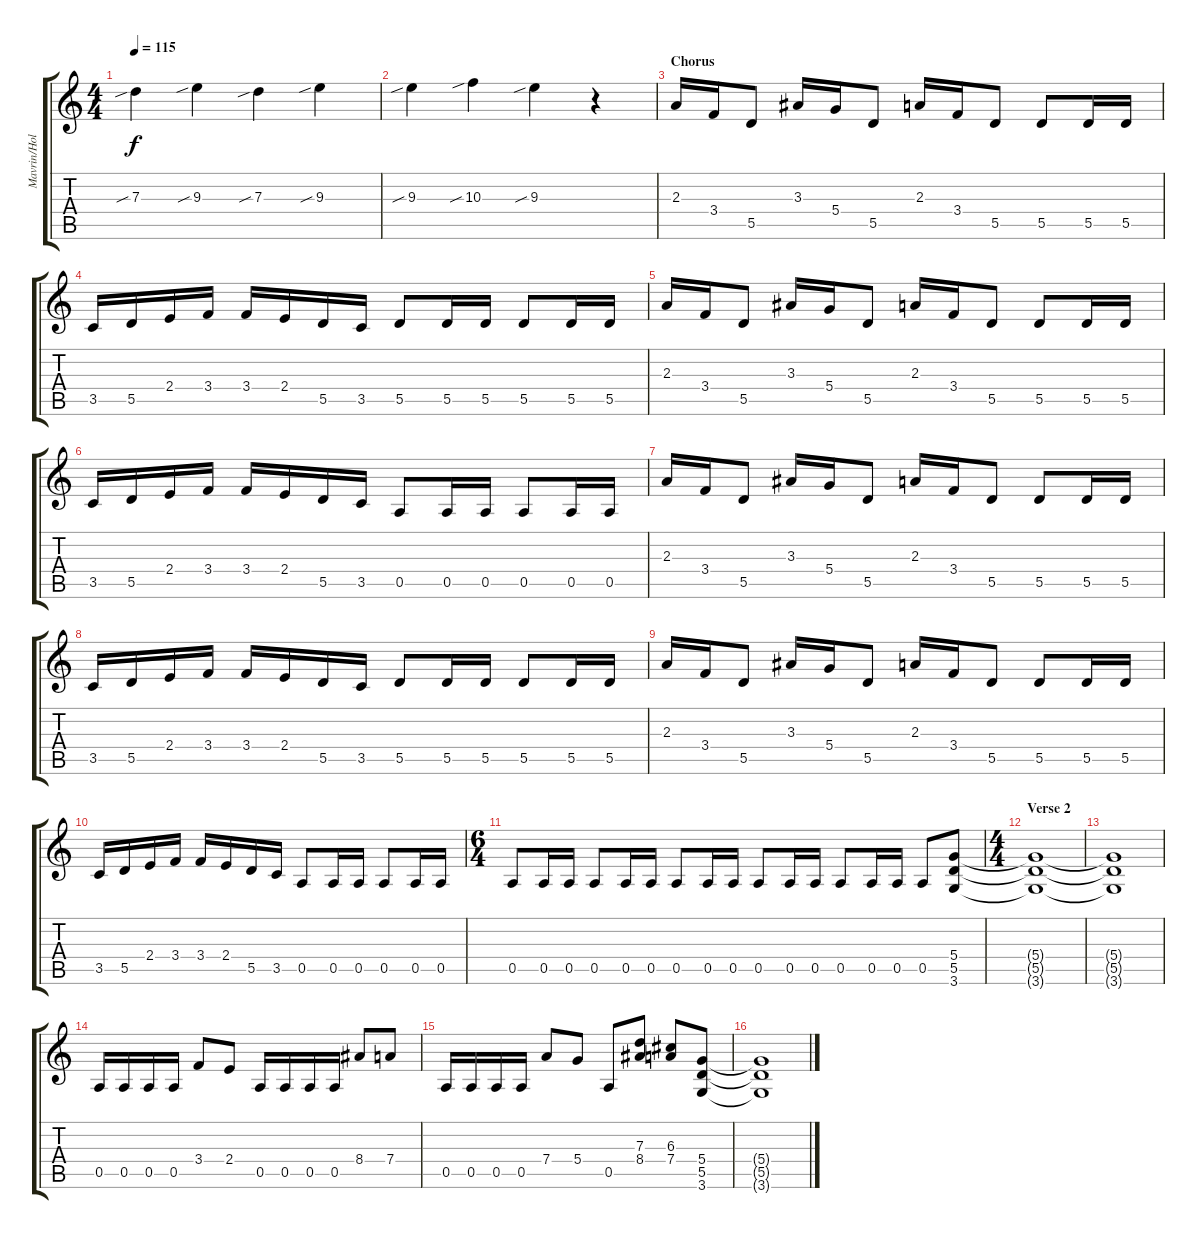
\track ("Mavrin/Holstinin" "Mavrin/Hol") {instrument distortionguitar}
\staff {score tabs}
\tuning (E4 B3 G3 D3 A2 E2) {hide}
\ts (4 4)
\tempo 115
\clef g2
\ks c
7.3{sib}.4{dy f} 9.3{sib}.4 7.3{sib}.4 9.3{sib}.4 |
9.3{sib}.4 10.3{sib}.4 9.3{sib}.4 r.4 |
\section ("" "Chorus")
2.3.16 3.4.16 5.5.8 3.3.16 5.4.16 5.5.8 2.3.16 3.4.16 5.5.8 5.5.8 5.5.16 5.5.16 |
3.5.16 5.5.16 2.4.16 3.4.16 3.4.16 2.4.16 5.5.16 3.5.16 5.5.8 5.5.16 5.5.16 5.5.8 5.5.16 5.5.16 |
2.3.16 3.4.16 5.5.8 3.3.16 5.4.16 5.5.8 2.3.16 3.4.16 5.5.8 5.5.8 5.5.16 5.5.16 |
3.5.16 5.5.16 2.4.16 3.4.16 3.4.16 2.4.16 5.5.16 3.5.16 0.5.8 0.5.16 0.5.16 0.5.8 0.5.16 0.5.16 |
2.3.16 3.4.16 5.5.8 3.3.16 5.4.16 5.5.8 2.3.16 3.4.16 5.5.8 5.5.8 5.5.16 5.5.16 |
3.5.16 5.5.16 2.4.16 3.4.16 3.4.16 2.4.16 5.5.16 3.5.16 5.5.8 5.5.16 5.5.16 5.5.8 5.5.16 5.5.16 |
2.3.16 3.4.16 5.5.8 3.3.16 5.4.16 5.5.8 2.3.16 3.4.16 5.5.8 5.5.8 5.5.16 5.5.16 |
3.5.16 5.5.16 2.4.16 3.4.16 3.4.16 2.4.16 5.5.16 3.5.16 0.5.8 0.5.16 0.5.16 0.5.8 0.5.16 0.5.16 |
\ts (6 4)
0.5.8 0.5.16 0.5.16 0.5.8 0.5.16 0.5.16 0.5.8 0.5.16 0.5.16 0.5.8 0.5.16 0.5.16 0.5.8 0.5.16 0.5.16 0.5.8 (5.4 5.5 3.6).8 |
\ts (4 4)
\section ("" "Verse 2")
(5.4{t} 5.5{t} 3.6{t}).1 |
(5.4{t} 5.5{t} 3.6{t}).1 |
0.5.16 0.5.16 0.5.16 0.5.16 3.4.8 2.4.8 0.5.16 0.5.16 0.5.16 0.5.16 8.4.8 7.4.8 |
0.5.16 0.5.16 0.5.16 0.5.16 7.4.8 5.4.8 0.5.8 (7.3 8.4).8 (6.3 7.4).8 (5.4 5.5 3.6).8 |
(5.4{t} 5.5{t} 3.6{t}).1
